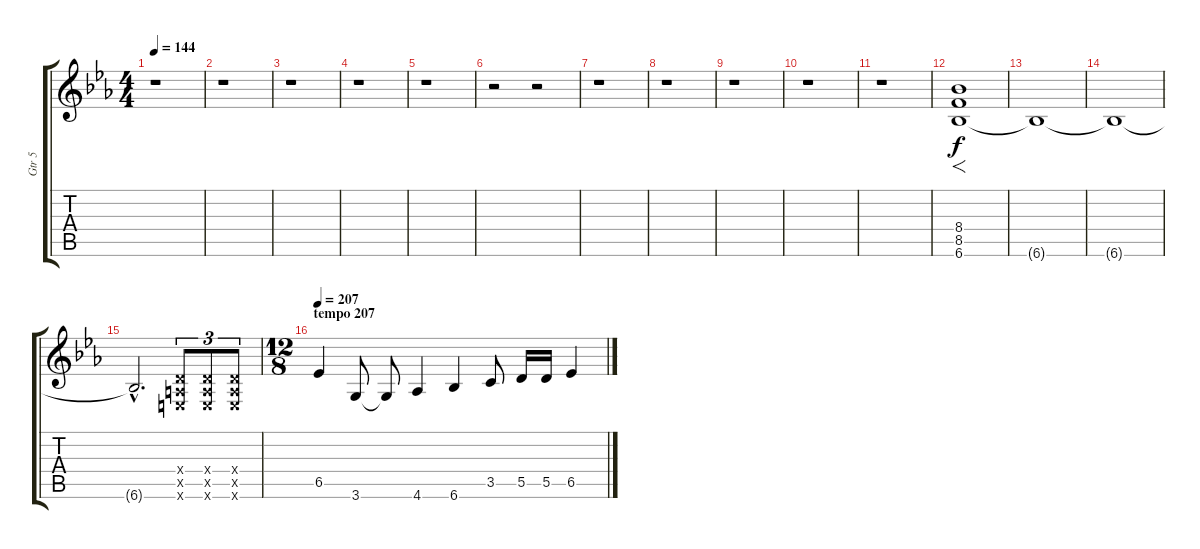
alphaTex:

\track ("Gtr 5" "Gtr 5") {instrument overdrivenguitar}
\staff {score tabs}
\tuning (E4 B3 G3 D3 A2 E2) {hide}
\ts (4 4)
\tempo 144
\clef g2
\ks eb
r.1{dy f} |
r.1 |
r.1 |
r.1 |
r.1 |
r.2 r.2 |
r.1 |
r.1 |
r.1 |
r.1 |
r.1 |
(8.4 8.5 6.6).1{f} |
6.6{t}.1 |
6.6{t}.1 |
6.6{hac t}.2{d} (0.4{x} 0.5{x} 0.6{x}).8{tu (3 2)} (0.4{x} 0.5{x} 0.6{x}).8{tu (3 2)} (0.4{x} 0.5{x} 0.6{x}).8{tu (3 2)} |
\ts (12 8)
\section ("" "tempo 207")
\tempo 207
6.5.4 3.6.8 3.6{t}.8 4.6.4 6.6.4 3.5.8 5.5.16 5.5.16 6.5.4
